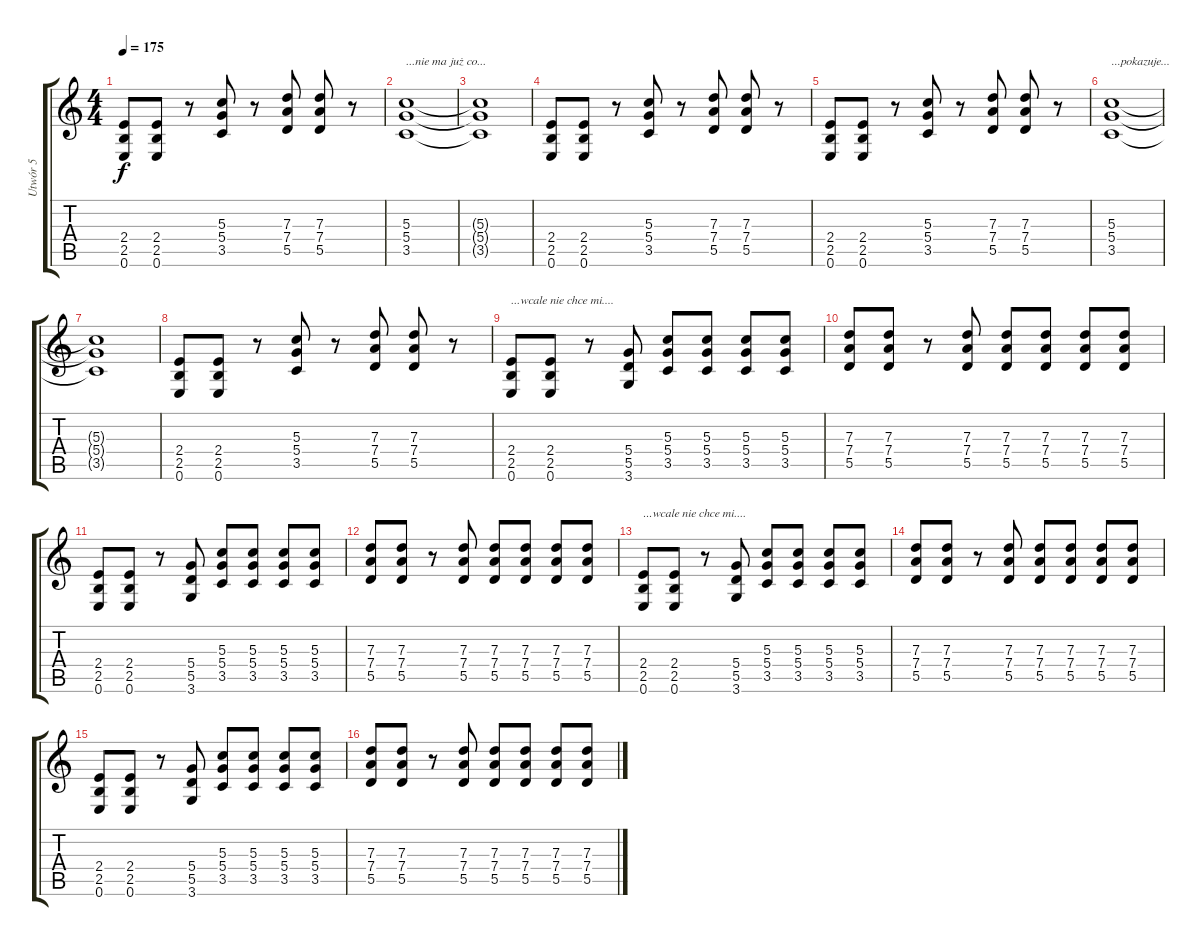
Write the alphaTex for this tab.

\track ("Utwór 5" "Utwór 5") {instrument distortionguitar}
\staff {score tabs}
\tuning (E4 B3 G3 D3 A2 E2) {hide}
\ts (4 4)
\tempo 175
\clef g2
\ks c
(2.4 2.5 0.6).8{dy f} (2.4 2.5 0.6).8 r.8 (5.3 5.4 3.5).8 r.8 (7.3 7.4 5.5).8 (7.3 7.4 5.5).8 r.8 |
(5.3 5.4 3.5).1{txt "...nie ma już co..."} |
(5.3{t} 5.4{t} 3.5{t}).1 |
(2.4 2.5 0.6).8 (2.4 2.5 0.6).8 r.8 (5.3 5.4 3.5).8 r.8 (7.3 7.4 5.5).8 (7.3 7.4 5.5).8 r.8 |
(2.4 2.5 0.6).8 (2.4 2.5 0.6).8 r.8 (5.3 5.4 3.5).8 r.8 (7.3 7.4 5.5).8 (7.3 7.4 5.5).8 r.8 |
(5.3 5.4 3.5).1{txt "...pokazuje..."} |
(5.3{t} 5.4{t} 3.5{t}).1 |
(2.4 2.5 0.6).8 (2.4 2.5 0.6).8 r.8 (5.3 5.4 3.5).8 r.8 (7.3 7.4 5.5).8 (7.3 7.4 5.5).8 r.8 |
(2.4 2.5 0.6).8{txt "...wcale nie chce mi...."} (2.4 2.5 0.6).8 r.8 (5.4 5.5 3.6).8 (5.3 5.4 3.5).8 (5.3 5.4 3.5).8 (5.3 5.4 3.5).8 (5.3 5.4 3.5).8 |
(7.3 7.4 5.5).8 (7.3 7.4 5.5).8 r.8 (7.3 7.4 5.5).8 (7.3 7.4 5.5).8 (7.3 7.4 5.5).8 (7.3 7.4 5.5).8 (7.3 7.4 5.5).8 |
(2.4 2.5 0.6).8 (2.4 2.5 0.6).8 r.8 (5.4 5.5 3.6).8 (5.3 5.4 3.5).8 (5.3 5.4 3.5).8 (5.3 5.4 3.5).8 (5.3 5.4 3.5).8 |
(7.3 7.4 5.5).8 (7.3 7.4 5.5).8 r.8 (7.3 7.4 5.5).8 (7.3 7.4 5.5).8 (7.3 7.4 5.5).8 (7.3 7.4 5.5).8 (7.3 7.4 5.5).8 |
(2.4 2.5 0.6).8{txt "...wcale nie chce mi...."} (2.4 2.5 0.6).8 r.8 (5.4 5.5 3.6).8 (5.3 5.4 3.5).8 (5.3 5.4 3.5).8 (5.3 5.4 3.5).8 (5.3 5.4 3.5).8 |
(7.3 7.4 5.5).8 (7.3 7.4 5.5).8 r.8 (7.3 7.4 5.5).8 (7.3 7.4 5.5).8 (7.3 7.4 5.5).8 (7.3 7.4 5.5).8 (7.3 7.4 5.5).8 |
(2.4 2.5 0.6).8 (2.4 2.5 0.6).8 r.8 (5.4 5.5 3.6).8 (5.3 5.4 3.5).8 (5.3 5.4 3.5).8 (5.3 5.4 3.5).8 (5.3 5.4 3.5).8 |
(7.3 7.4 5.5).8 (7.3 7.4 5.5).8 r.8 (7.3 7.4 5.5).8 (7.3 7.4 5.5).8 (7.3 7.4 5.5).8 (7.3 7.4 5.5).8 (7.3 7.4 5.5).8
